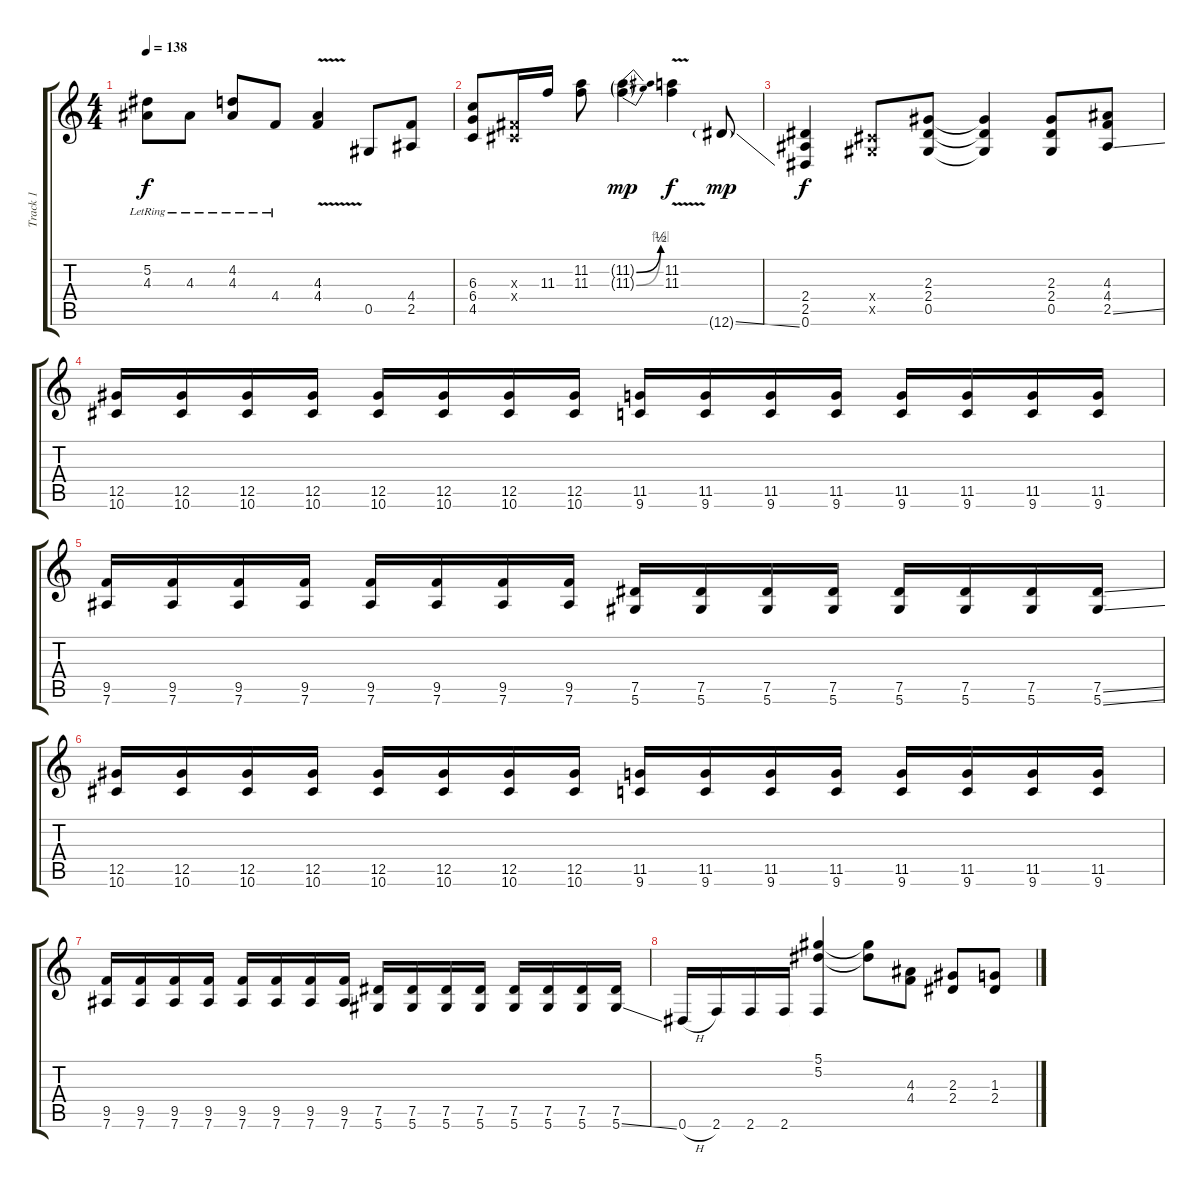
\track ("Track 1" "Track 1") {instrument distortionguitar}
\staff {score tabs}
\tuning (Eb4 Bb3 Gb3 Db3 Ab2 Eb2) {hide}
\ts (4 4)
\tempo 138
\clef g2
\ks c
(5.2{lr} 4.3{lr}).8{dy f} 4.3{lr}.8 (4.2{lr} 4.3{lr}).8 4.4{lr}.8 (4.3{v} 4.4{v}).4 0.5.8 (4.4 2.5).8 |
(6.3 6.4 4.5).8 (0.3{x} 0.4{x}).16 11.3.16 (11.2 11.3).8 (11.2{be (bend 0 0 60 2) g} 11.3{be (bend 0 0 60 4) g}).4{dy mp} (11.2{v} 11.3{v}).4{dy f} 12.6{ss g}.8{dy mp} |
(2.4 2.5 0.6).4{dy f} (0.4{x} 0.5{x}).8 (2.3 2.4 0.5).8 (2.3{t} 2.4{t} 0.5{t}).4 (2.3 2.4 0.5).8 (4.3 4.4 2.5{ss}).8 |
(12.5 10.6).16 (12.5 10.6).16 (12.5 10.6).16 (12.5 10.6).16 (12.5 10.6).16 (12.5 10.6).16 (12.5 10.6).16 (12.5 10.6).16 (11.5 9.6).16 (11.5 9.6).16 (11.5 9.6).16 (11.5 9.6).16 (11.5 9.6).16 (11.5 9.6).16 (11.5 9.6).16 (11.5 9.6).16 |
(9.5 7.6).16 (9.5 7.6).16 (9.5 7.6).16 (9.5 7.6).16 (9.5 7.6).16 (9.5 7.6).16 (9.5 7.6).16 (9.5 7.6).16 (7.5 5.6).16 (7.5 5.6).16 (7.5 5.6).16 (7.5 5.6).16 (7.5 5.6).16 (7.5 5.6).16 (7.5 5.6).16 (7.5{ss} 5.6{ss}).16 |
(12.5 10.6).16 (12.5 10.6).16 (12.5 10.6).16 (12.5 10.6).16 (12.5 10.6).16 (12.5 10.6).16 (12.5 10.6).16 (12.5 10.6).16 (11.5 9.6).16 (11.5 9.6).16 (11.5 9.6).16 (11.5 9.6).16 (11.5 9.6).16 (11.5 9.6).16 (11.5 9.6).16 (11.5 9.6).16 |
(9.5 7.6).16 (9.5 7.6).16 (9.5 7.6).16 (9.5 7.6).16 (9.5 7.6).16 (9.5 7.6).16 (9.5 7.6).16 (9.5 7.6).16 (7.5 5.6).16 (7.5 5.6).16 (7.5 5.6).16 (7.5 5.6).16 (7.5 5.6).16 (7.5 5.6).16 (7.5 5.6).16 (7.5 5.6{ss}).16 |
0.6{h}.16 2.6.16 2.6.16 2.6.16 (5.1 5.2 2.6{t}).4 (5.1{t} 5.2{t}).8 (4.3 4.4).8 (2.3 2.4).8 (1.3 2.4).8
